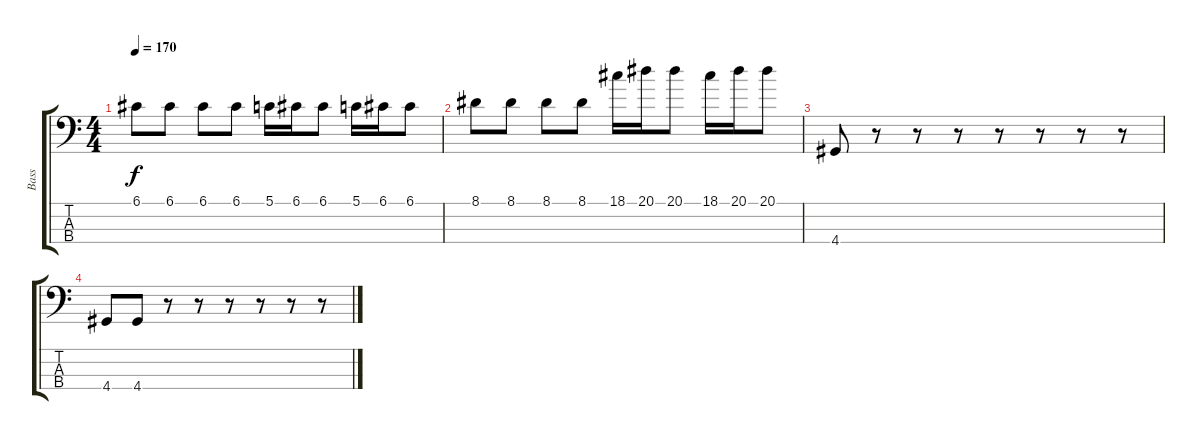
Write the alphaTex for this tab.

\track ("Bass" "Bass") {instrument electricbassfinger}
\staff {score tabs}
\tuning (G2 D2 A1 E1) {hide}
\ts (4 4)
\tempo 170
\clef f4
\ks c
6.1.8{dy f} 6.1.8 6.1.8 6.1.8 5.1.16 6.1.16 6.1.8 5.1.16 6.1.16 6.1.8 |
8.1.8 8.1.8 8.1.8 8.1.8 18.1.16 20.1.16 20.1.8 18.1.16 20.1.16 20.1.8 |
4.4.8 r.8 r.8 r.8 r.8 r.8 r.8 r.8 |
4.4.8 4.4.8 r.8 r.8 r.8 r.8 r.8 r.8
